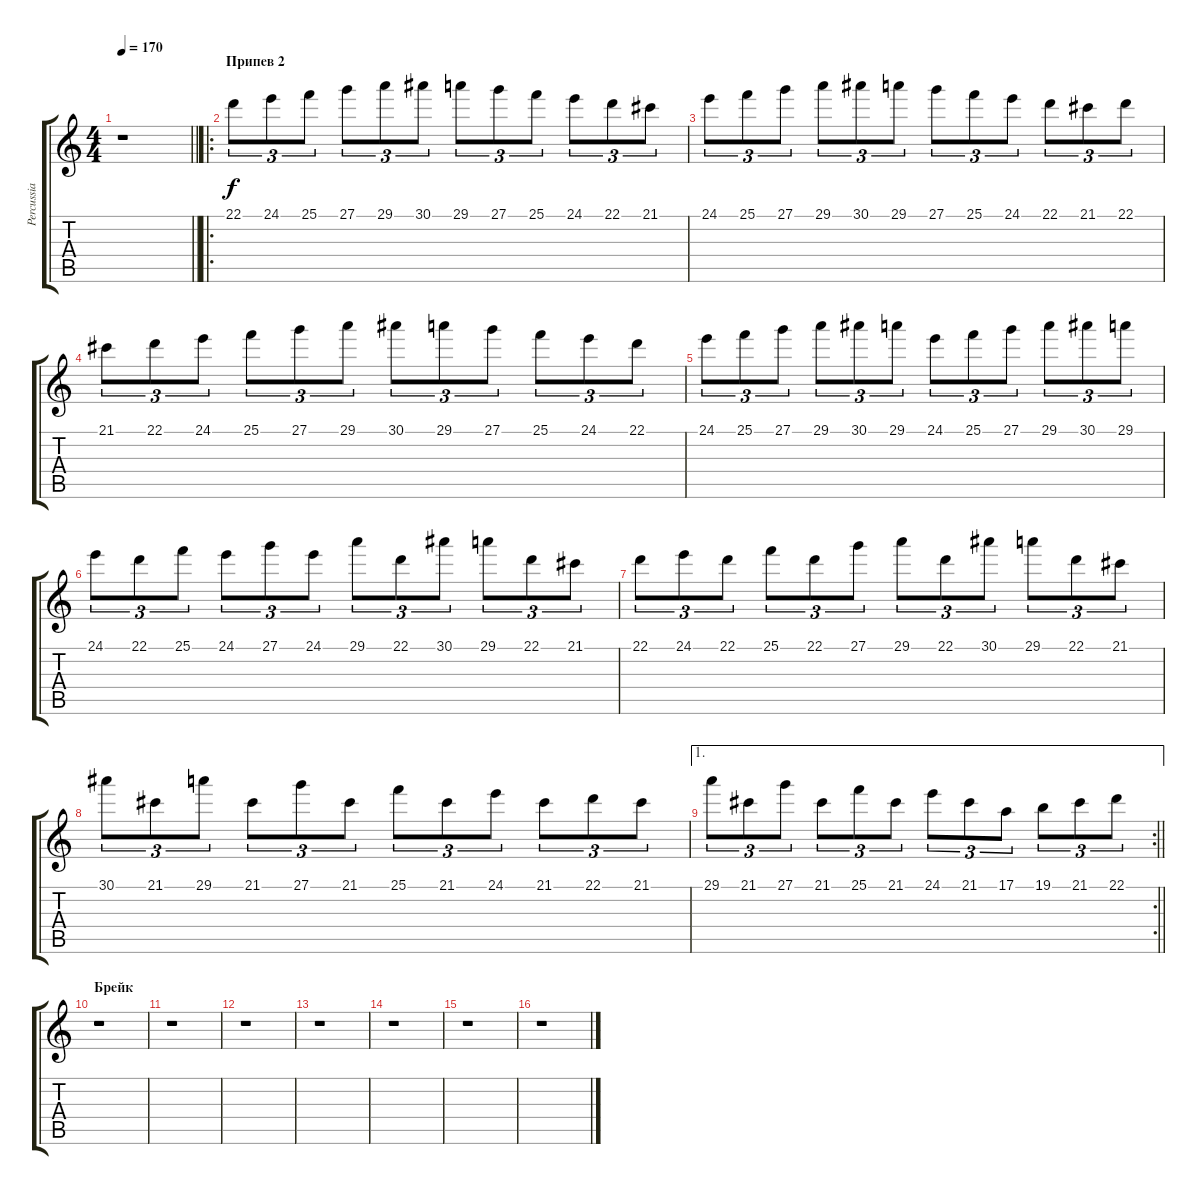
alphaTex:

\track ("Percussia " "Percussia ") {instrument musicbox}
\staff {score tabs}
\tuning (E4 B3 G3 D3 A2 E2) {hide}
\ts (4 4)
\tempo 170
\clef g2
\barLineRight lightlight
\ks c
r.1{dy f} |
\ro
\section ("" "Припев 2")
22.1.8{tu (3 2)} 24.1.8{tu (3 2)} 25.1.8{tu (3 2)} 27.1.8{tu (3 2)} 29.1.8{tu (3 2)} 30.1.8{tu (3 2)} 29.1.8{tu (3 2)} 27.1.8{tu (3 2)} 25.1.8{tu (3 2)} 24.1.8{tu (3 2)} 22.1.8{tu (3 2)} 21.1.8{tu (3 2)} |
24.1.8{tu (3 2)} 25.1.8{tu (3 2)} 27.1.8{tu (3 2)} 29.1.8{tu (3 2)} 30.1.8{tu (3 2)} 29.1.8{tu (3 2)} 27.1.8{tu (3 2)} 25.1.8{tu (3 2)} 24.1.8{tu (3 2)} 22.1.8{tu (3 2)} 21.1.8{tu (3 2)} 22.1.8{tu (3 2)} |
21.1.8{tu (3 2)} 22.1.8{tu (3 2)} 24.1.8{tu (3 2)} 25.1.8{tu (3 2)} 27.1.8{tu (3 2)} 29.1.8{tu (3 2)} 30.1.8{tu (3 2)} 29.1.8{tu (3 2)} 27.1.8{tu (3 2)} 25.1.8{tu (3 2)} 24.1.8{tu (3 2)} 22.1.8{tu (3 2)} |
24.1.8{tu (3 2)} 25.1.8{tu (3 2)} 27.1.8{tu (3 2)} 29.1.8{tu (3 2)} 30.1.8{tu (3 2)} 29.1.8{tu (3 2)} 24.1.8{tu (3 2)} 25.1.8{tu (3 2)} 27.1.8{tu (3 2)} 29.1.8{tu (3 2)} 30.1.8{tu (3 2)} 29.1.8{tu (3 2)} |
24.1.8{tu (3 2)} 22.1.8{tu (3 2)} 25.1.8{tu (3 2)} 24.1.8{tu (3 2)} 27.1.8{tu (3 2)} 24.1.8{tu (3 2)} 29.1.8{tu (3 2)} 22.1.8{tu (3 2)} 30.1.8{tu (3 2)} 29.1.8{tu (3 2)} 22.1.8{tu (3 2)} 21.1.8{tu (3 2)} |
22.1.8{tu (3 2)} 24.1.8{tu (3 2)} 22.1.8{tu (3 2)} 25.1.8{tu (3 2)} 22.1.8{tu (3 2)} 27.1.8{tu (3 2)} 29.1.8{tu (3 2)} 22.1.8{tu (3 2)} 30.1.8{tu (3 2)} 29.1.8{tu (3 2)} 22.1.8{tu (3 2)} 21.1.8{tu (3 2)} |
30.1.8{tu (3 2)} 21.1.8{tu (3 2)} 29.1.8{tu (3 2)} 21.1.8{tu (3 2)} 27.1.8{tu (3 2)} 21.1.8{tu (3 2)} 25.1.8{tu (3 2)} 21.1.8{tu (3 2)} 24.1.8{tu (3 2)} 21.1.8{tu (3 2)} 22.1.8{tu (3 2)} 21.1.8{tu (3 2)} |
\ae 1
\rc 2
\barLineRight lightlight
29.1.8{tu (3 2)} 21.1.8{tu (3 2)} 27.1.8{tu (3 2)} 21.1.8{tu (3 2)} 25.1.8{tu (3 2)} 21.1.8{tu (3 2)} 24.1.8{tu (3 2)} 21.1.8{tu (3 2)} 17.1.8{tu (3 2)} 19.1.8{tu (3 2)} 21.1.8{tu (3 2)} 22.1.8{tu (3 2)} |
\section ("" "Брейк")
r.1 |
r.1 |
r.1 |
r.1 |
r.1 |
r.1 |
r.1
